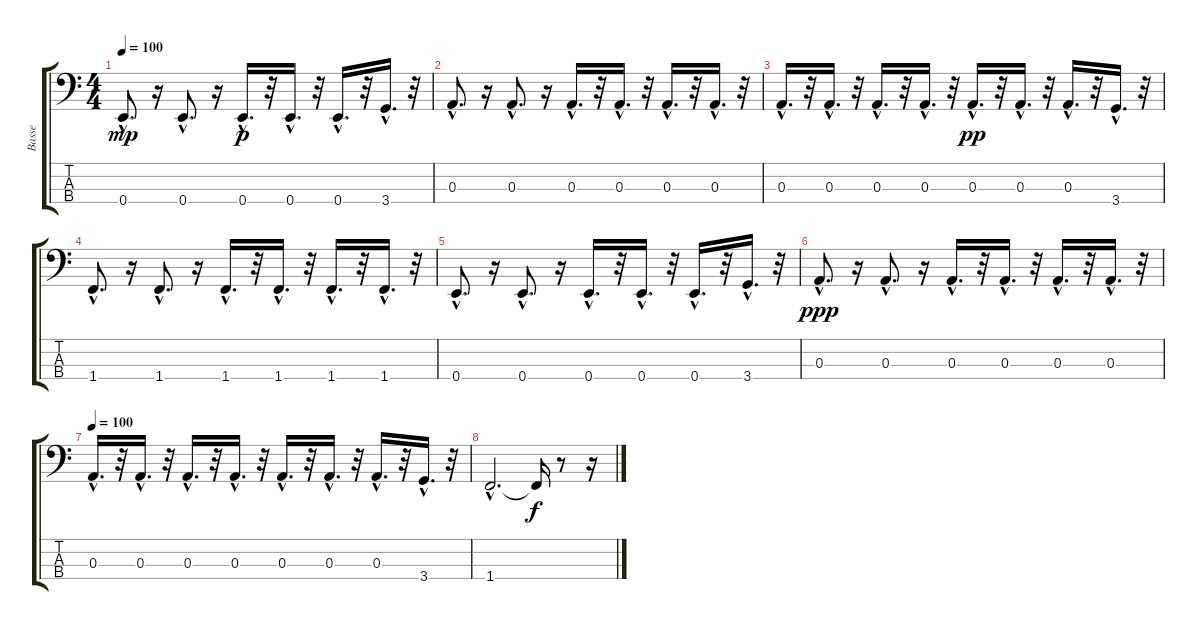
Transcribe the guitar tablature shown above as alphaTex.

\track ("Basse" "Basse") {instrument acousticbass}
\staff {score tabs}
\tuning (G2 D2 A1 E1) {hide}
\ts (4 4)
\tempo 100
\clef f4
\ks c
0.4{hac}.8{d dy mp} r.16 0.4{hac}.8{d} r.16 0.4{hac}.16{d dy p} r.32 0.4{hac}.16{d} r.32 0.4{hac}.16{d} r.32 3.4{hac}.16{d} r.32 |
0.3{hac}.8{d} r.16 0.3{hac}.8{d} r.16 0.3{hac}.16{d} r.32 0.3{hac}.16{d} r.32 0.3{hac}.16{d} r.32 0.3{hac}.16{d} r.32 |
0.3{hac}.16{d} r.32 0.3{hac}.16{d} r.32 0.3{hac}.16{d} r.32 0.3{hac}.16{d} r.32 0.3{hac}.16{d dy pp} r.32 0.3{hac}.16{d} r.32 0.3{hac}.16{d} r.32 3.4{hac}.16{d} r.32 |
1.4{hac}.8{d} r.16 1.4{hac}.8{d} r.16 1.4{hac}.16{d} r.32 1.4{hac}.16{d} r.32 1.4{hac}.16{d} r.32 1.4{hac}.16{d} r.32 |
0.4{hac}.8{d} r.16 0.4{hac}.8{d} r.16 0.4{hac}.16{d} r.32 0.4{hac}.16{d} r.32 0.4{hac}.16{d} r.32 3.4{hac}.16{d} r.32 |
0.3{hac}.8{d dy ppp} r.16 0.3{hac}.8{d} r.16 0.3{hac}.16{d} r.32 0.3{hac}.16{d} r.32 0.3{hac}.16{d} r.32 0.3{hac}.16{d} r.32 |
\tempo 100
0.3{hac}.16{d} r.32 0.3{hac}.16{d} r.32 0.3{hac}.16{d} r.32 0.3{hac}.16{d} r.32 0.3{hac}.16{d} r.32 0.3{hac}.16{d} r.32 0.3{hac}.16{d} r.32 3.4{hac}.16{d} r.32 |
1.4{hac}.2{d} 1.4{t}.16{dy f} r.8 r.16
